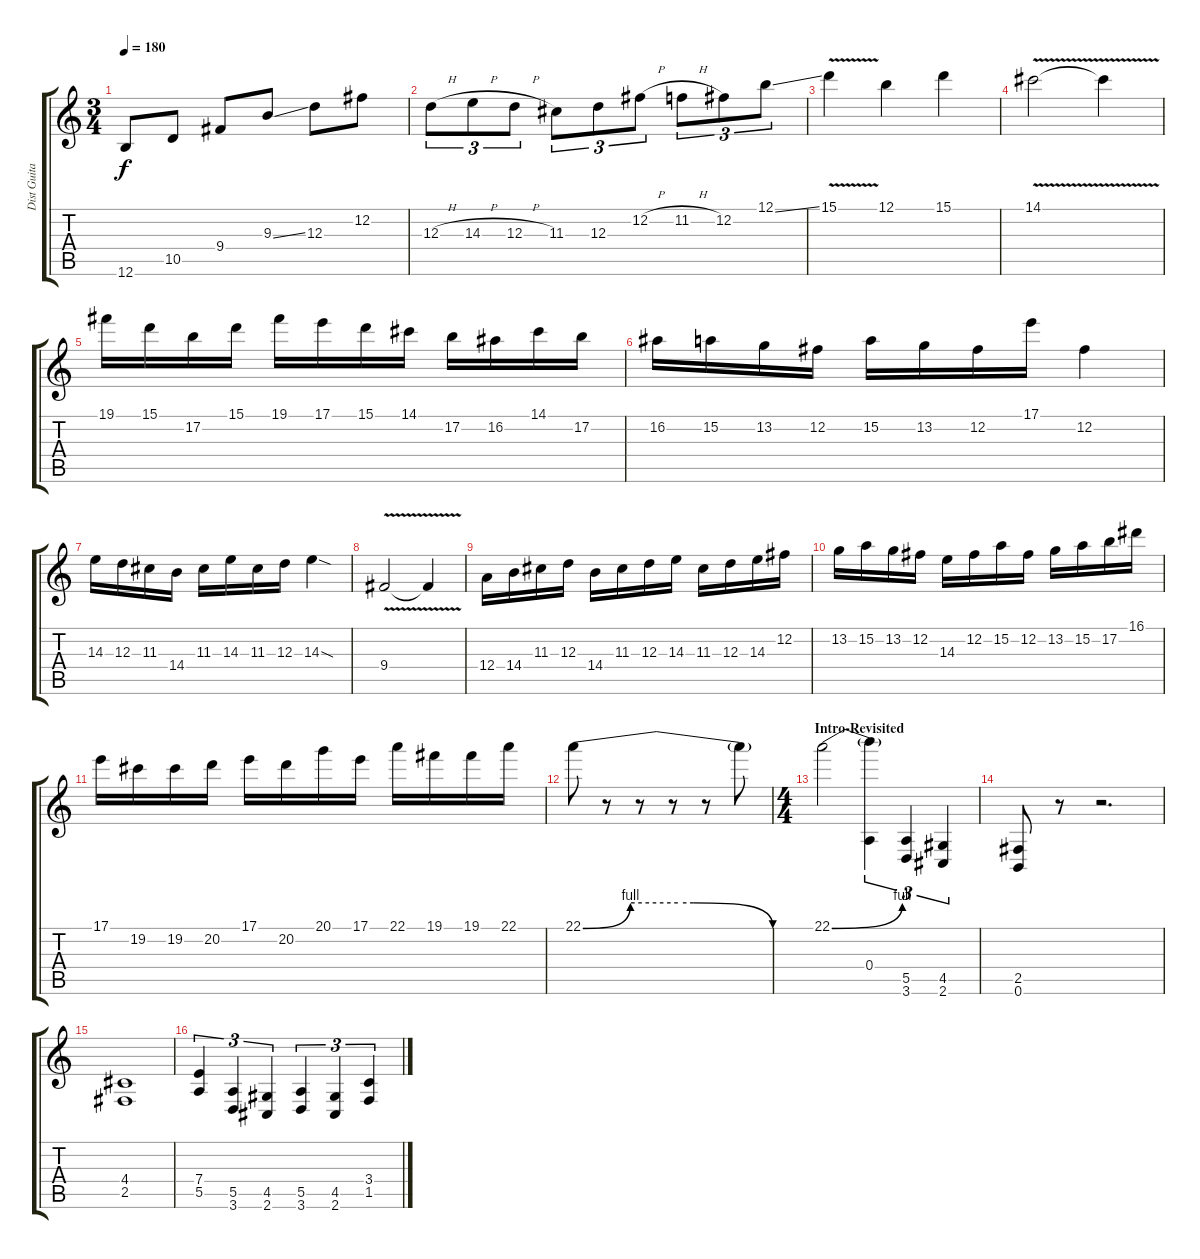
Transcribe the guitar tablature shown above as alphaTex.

\track ("Dist Guitar 2" "Dist Guita") {instrument distortionguitar}
\staff {score tabs}
\tuning (B3 Gb3 D3 A2 E2 B1) {hide}
\ts (3 4)
\tempo 180
\clef g2
\ks c
12.6.8{dy f} 10.5.8 9.4.8 9.3{ss}.8 12.3.8 12.2.8 |
12.3{h}.8{tu (3 2)} 14.3{h}.8{tu (3 2)} 12.3{h}.8{tu (3 2)} 11.3.8{tu (3 2)} 12.3.8{tu (3 2)} 12.2{h}.8{tu (3 2)} 11.2{h}.8{tu (3 2)} 12.2.8{tu (3 2)} 12.1{ss}.8{tu (3 2)} |
15.1{v}.4 12.1.4 15.1.4 |
14.1{v}.2 14.1{t}.4 |
19.1.16 15.1.16 17.2.16 15.1.16 19.1.16 17.1.16 15.1.16 14.1.16 17.2.16 16.2.16 14.1.16 17.2.16 |
16.2.16 15.2.16 13.2.16 12.2.16 15.2.16 13.2.16 12.2.16 17.1.16 12.2.4 |
14.3.16 12.3.16 11.3.16 14.4.16 11.3.16 14.3.16 11.3.16 12.3.16 14.3{sod}.4 |
9.4{v}.2 9.4{t}.4 |
12.4.16 14.4.16 11.3.16 12.3.16 14.4.16 11.3.16 12.3.16 14.3.16 11.3.16 12.3.16 14.3.16 12.2.16 |
13.2.16 15.2.16 13.2.16 12.2.16 14.3.16 12.2.16 15.2.16 12.2.16 13.2.16 15.2.16 17.2.16 16.1.16 |
17.1.16 19.2.16 19.2.16 20.2.16 17.1.16 20.2.16 20.1.16 17.1.16 22.1.16 19.1.16 19.1.16 22.1.16 |
22.1{be (custom 0 0 15 4 30 4 35 4 60 0)}.8 r.8 r.8 r.8 r.8 22.1{t}.8 |
\ts (4 4)
\section ("" "Intro-Revisited")
22.1{be (bend 0 0 60 4)}.2 (22.1{t} 0.4).4{tu (3 2)} (5.5 3.6).4{tu (3 2)} (4.5 2.6).4{tu (3 2)} |
(2.5 0.6).8 r.8 r.2{d} |
(4.4 2.5).1 |
(7.4 5.5).4{tu (3 2)} (5.5 3.6).4{tu (3 2)} (4.5 2.6).4{tu (3 2)} (5.5 3.6).4{tu (3 2)} (4.5 2.6).4{tu (3 2)} (3.4 1.5).4{tu (3 2)}
